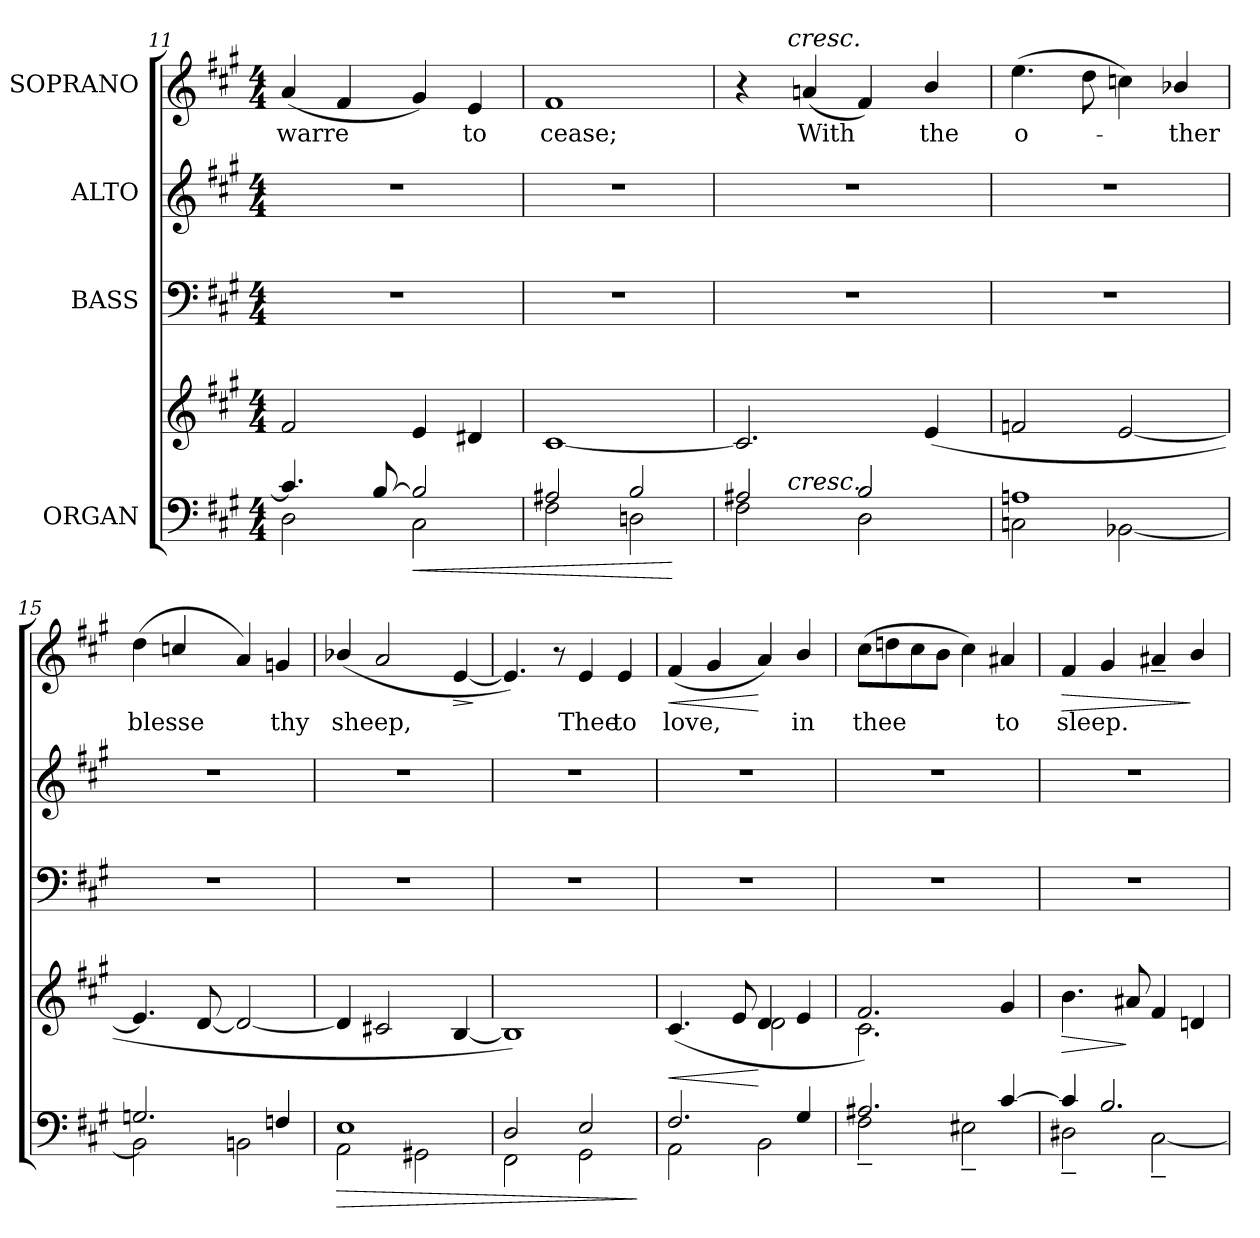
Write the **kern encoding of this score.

**kern	**kern	**dynam	**kern	**kern	**kern	**text	**dynam
*part4	*part4	*part4	*part3	*part2	*part1	*part1	*part1
*staff5	*staff4	*staff4/5	*staff3	*staff2	*staff1	*staff1	*staff1
*I"ORGAN	*	*	*I"BASS	*I"ALTO	*I"SOPRANO	*	*
*clefF4	*clefG2	*	*clefF4	*clefG2	*clefG2	*	*
*k[f#c#g#]	*k[f#c#g#]	*	*k[f#c#g#]	*k[f#c#g#]	*k[f#c#g#]	*	*
*A:	*A:	*	*A:	*A:	*A:	*	*
*M4/4	*M4/4	*	*M4/4	*M4/4	*M4/4	*	*
=11	=11	=11	=11	=11	=11	=11	=11
*^	*	*	*	*	*	*	*
!	!	!	!	!	!	!	!LO:LY:b	!
4.c#/]	2D\	2f#/	.	1r	1r	(<4a/	warre	.
.	.	.	.	.	.	4f#/	.	.
[<8B/	.	.	.	.	.	.	.	.
!	!	!	!LO:HP:b=2	!	!	!	!	!
2B/]	2C#\	4e/	<	.	.	4g#/)	.	.
!	!	!	!	!	!	!	!LO:LY:b:cj	!
.	.	4d#X/	.	.	.	4e/	to	.
=12	=12	=12	=12	=12	=12	=12	=12	=12
!	!	!	!	!	!	!	!LO:LY:b:cj	!
2A#X/	2F#\	[>1c#	.	1r	1r	1f#	cease;	.
2B/	2Dn\	.	.	.	.	.	.	.
*v	*v	*	*	*	*	*	*	*
.	.	[	.	.	.	.	.
!!LO:LB:g=z
=13	=13	=13	=13	=13	=13	=13	=13
*^	*	*	*	*	*^	*	*
*	*^	*	*	*	*	*	*	*	*
2A#X/	2F#\	8..ryy	2.c#/]	.	1r	1r	4r	8..ryy	.	.
!	!	!	!	!	!	!	!	!LO:TX:a:i:t=cresc.	!	!
!	!	!LO:TX:a:i:t=cresc.	!	!	!	!	!	!	!	!
.	.	2ryy	.	.	.	.	.	2ryy	.	.
!	!	!	!	!	!	!	!	!	!LO:LY:b	!
.	.	.	.	.	.	.	(<4an/	.	With	.
2B/	2D\	.	.	.	.	.	4f#/)	.	.	.
.	.	4ryy	.	.	.	.	.	4ryy	.	.
!	!	!	!	!	!	!	!	!	!LO:LY:b:cj	!
.	.	.	(<4e/	.	.	.	4b/	.	the	.
.	.	32ryy	.	.	.	.	.	32ryy	.	.
=14	=14	=14	=14	=14	=14	=14	=14	=14	=14	=14
!	!	!	!	!	!	!	!	!	!LO:LY:b:cj	!
*	*v	*v	*	*	*	*	*v	*v	*	*
1An	2Cn\	2fn/	.	1r	1r	(>4.ee\	o-	.
.	.	.	.	.	.	8dd\	.	.
.	[<2BB-X\	[<2e/	.	.	.	4ccn\)	.	.
!	!	!	!	!	!	!	!LO:LY:b:cj	!
.	.	.	.	.	.	4b-X/	-ther	.
=15	=15	=15	=15	=15	=15	=15	=15	=15
!	!	!	!	!	!	!	!LO:LY:b	!
2.Gn/	2BB-\]	4.e/]	.	1r	1r	(>4dd\	blesse	.
.	.	.	.	.	.	4ccn/	.	.
.	.	[<8d/	.	.	.	.	.	.
.	2BBn\	2d/_<	.	.	.	4a/)	.	.
!	!	!	!	!	!	!	!LO:LY:b:cj	!
4Fn/	.	.	.	.	.	4gn/	thy	.
=16	=16	=16	=16	=16	=16	=16	=16	=16
!	!	!	!LO:HP:b=2	!	!	!	!LO:LY:b	!
1E	2AA\	4d/]	>	1r	1r	(<4b-X/	sheep,	.
.	.	2c#X/	.	.	.	2a/	.	.
.	2GG#X\	.	.	.	.	.	.	.
!	!	!	!	!	!	!	!	!LO:HP:b
.	.	[<4B/	.	.	.	[<4e/	.	>
*v	*v	*	*	*	*	*	*	*
.	.	.	.	.	.	.	]
=17	=17	=17	=17	=17	=17	=17	=17
*^	*	*	*	*	*	*	*
2D/	2FF#\	1B])	.	1r	1r	4.e/])	.	.
.	.	.	.	.	.	8r	.	.
!	!	!	!	!	!	!	!LO:LY:b:cj	!
2E/	2GG#\	.	.	.	.	4e/	Thee	.
!	!	!	!	!	!	!	!LO:LY:b:cj	!
.	.	.	.	.	.	4e/	to	.
*v	*v	*	*	*	*	*	*	*
.	.	]	.	.	.	.	.
!!LO:PB:g=z
=18	=18	=18	=18	=18	=18	=18	=18
*^	*	*	*	*	*	*	*
!	!	!	!LO:HP:b	!	!	!	!LO:LY:b	!LO:HP:b
*	*	*^	*	*	*	*	*	*
2.F#/	2AA\	(>4.c#/	2ryy	<	1r	1r	(<4f#/	love,	<
.	.	.	.	.	.	.	4g#/	.	.
.	.	8e/	.	.	.	.	.	.	.
.	2BB\	4d/	2d\	[	.	.	4a/)	.	[
!	!	!	!	!	!	!	!	!LO:LY:b:cj	!
4G#/	.	4e/	.	.	.	.	4b/	in	.
=19	=19	=19	=19	=19	=19	=19	=19	=19	=19
!	!	!	!	!	!	!	!	!LO:LY:b	!
2.A#X/	2F#~<\	2.f#/)	2.c#\	.	1r	1r	(>8cc#\L	thee	.
.	.	.	.	.	.	.	8ddn\	.	.
.	.	.	.	.	.	.	8cc#\	.	.
.	.	.	.	.	.	.	8b\J	.	.
.	2E#X~<\	.	.	.	.	.	4cc#\)	.	.
!	!	!	!	!	!	!	!	!LO:LY:b:cj	!
[>4c#/	.	4g#/	4ryy	.	.	.	4a#X/	to	.
=20	=20	=20	=20	=20	=20	=20	=20	=20	=20
!	!	!LO:TX:a:B:t=poco rit.	!	!	!	!	!	!	!
!	!	!	!	!LO:HP:b	!	!	!	!LO:LY:b	!LO:HP:b
*	*	*v	*v	*	*	*	*	*	*
4c#/]	2D#X~<\	4.b\	>	1r	1r	4f#/	sleep.	>
2.B/	.	.	.	.	.	4g#/	.	.
.	.	8a#X/	]	.	.	.	.	.
.	[<2C#~<\	4f#/	.	.	.	4a#X~>/	.	.
.	.	4dn/	.	.	.	4b/	.	]
*v	*v	*	*	*	*	*	*	*
=	=	=	=	=	=	=	=
*-	*-	*-	*-	*-	*-	*-	*-
